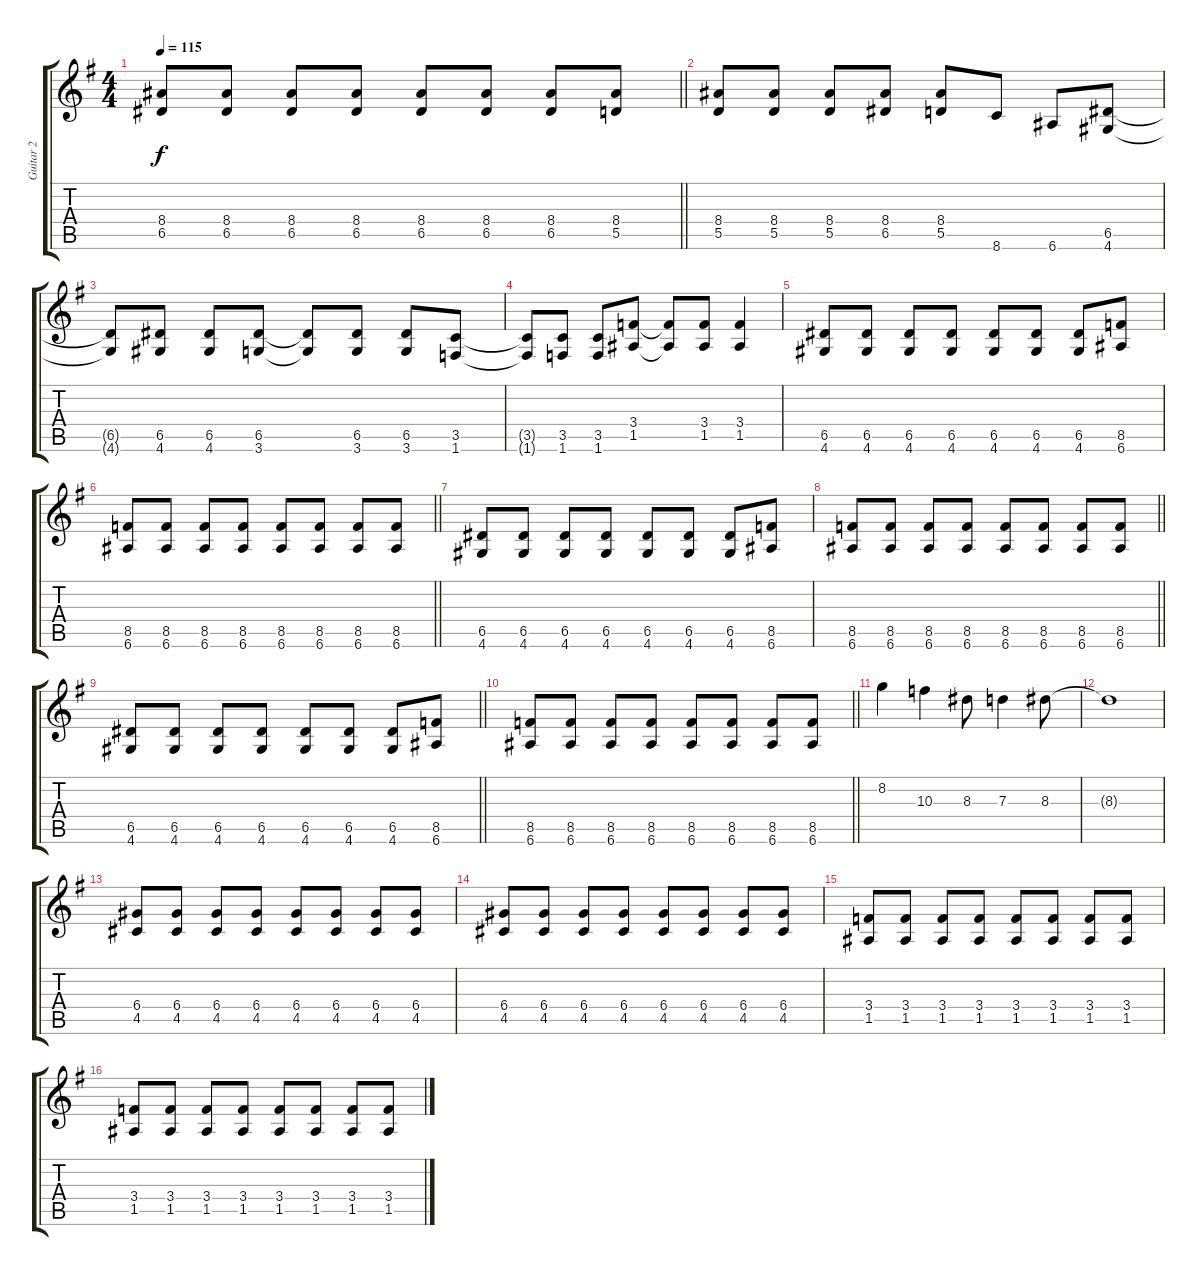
\track ("Guitar 2" "Guitar 2") {instrument overdrivenguitar}
\staff {score tabs}
\tuning (E4 B3 G3 D3 A2 E2) {hide}
\ts (4 4)
\tempo 115
\clef g2
\barLineRight lightlight
\ks g
(8.4{t} 6.5{t}).8{dy f} (8.4 6.5).8 (8.4 6.5).8 (8.4 6.5).8 (8.4 6.5).8 (8.4 6.5).8 (8.4 6.5).8 (8.4 5.5).8 |
(8.4 5.5).8 (8.4 5.5).8 (8.4 5.5).8 (8.4 6.5).8 (8.4 5.5).8 8.6.8 6.6.8 (6.5 4.6).8 |
(6.5{t} 4.6{t}).8 (6.5 4.6).8 (6.5 4.6).8 (6.5 3.6).8 (6.5{t} 3.6{t}).8 (6.5 3.6).8 (6.5 3.6).8 (3.5 1.6).8 |
(3.5{t} 1.6{t}).8 (3.5 1.6).8 (3.5 1.6).8 (3.4 1.5).8 (3.4{t} 1.5{t}).8 (3.4 1.5).8 (3.4 1.5).4 |
(6.5 4.6).8 (6.5 4.6).8 (6.5 4.6).8 (6.5 4.6).8 (6.5 4.6).8 (6.5 4.6).8 (6.5 4.6).8 (8.5 6.6).8 |
\barLineRight lightlight
(8.5 6.6).8 (8.5 6.6).8 (8.5 6.6).8 (8.5 6.6).8 (8.5 6.6).8 (8.5 6.6).8 (8.5 6.6).8 (8.5 6.6).8 |
(6.5 4.6).8 (6.5 4.6).8 (6.5 4.6).8 (6.5 4.6).8 (6.5 4.6).8 (6.5 4.6).8 (6.5 4.6).8 (8.5 6.6).8 |
\barLineRight lightlight
(8.5 6.6).8 (8.5 6.6).8 (8.5 6.6).8 (8.5 6.6).8 (8.5 6.6).8 (8.5 6.6).8 (8.5 6.6).8 (8.5 6.6).8 |
\barLineRight lightlight
(6.5 4.6).8 (6.5 4.6).8 (6.5 4.6).8 (6.5 4.6).8 (6.5 4.6).8 (6.5 4.6).8 (6.5 4.6).8 (8.5 6.6).8 |
\barLineRight lightlight
(8.5 6.6).8 (8.5 6.6).8 (8.5 6.6).8 (8.5 6.6).8 (8.5 6.6).8 (8.5 6.6).8 (8.5 6.6).8 (8.5 6.6).8 |
8.2.4 10.3.4 8.3.8 7.3.4 8.3.8 |
8.3{t}.1 |
(6.4 4.5).8 (6.4 4.5).8 (6.4 4.5).8 (6.4 4.5).8 (6.4 4.5).8 (6.4 4.5).8 (6.4 4.5).8 (6.4 4.5).8 |
(6.4 4.5).8 (6.4 4.5).8 (6.4 4.5).8 (6.4 4.5).8 (6.4 4.5).8 (6.4 4.5).8 (6.4 4.5).8 (6.4 4.5).8 |
(3.4 1.5).8 (3.4 1.5).8 (3.4 1.5).8 (3.4 1.5).8 (3.4 1.5).8 (3.4 1.5).8 (3.4 1.5).8 (3.4 1.5).8 |
(3.4 1.5).8 (3.4 1.5).8 (3.4 1.5).8 (3.4 1.5).8 (3.4 1.5).8 (3.4 1.5).8 (3.4 1.5).8 (3.4 1.5).8
